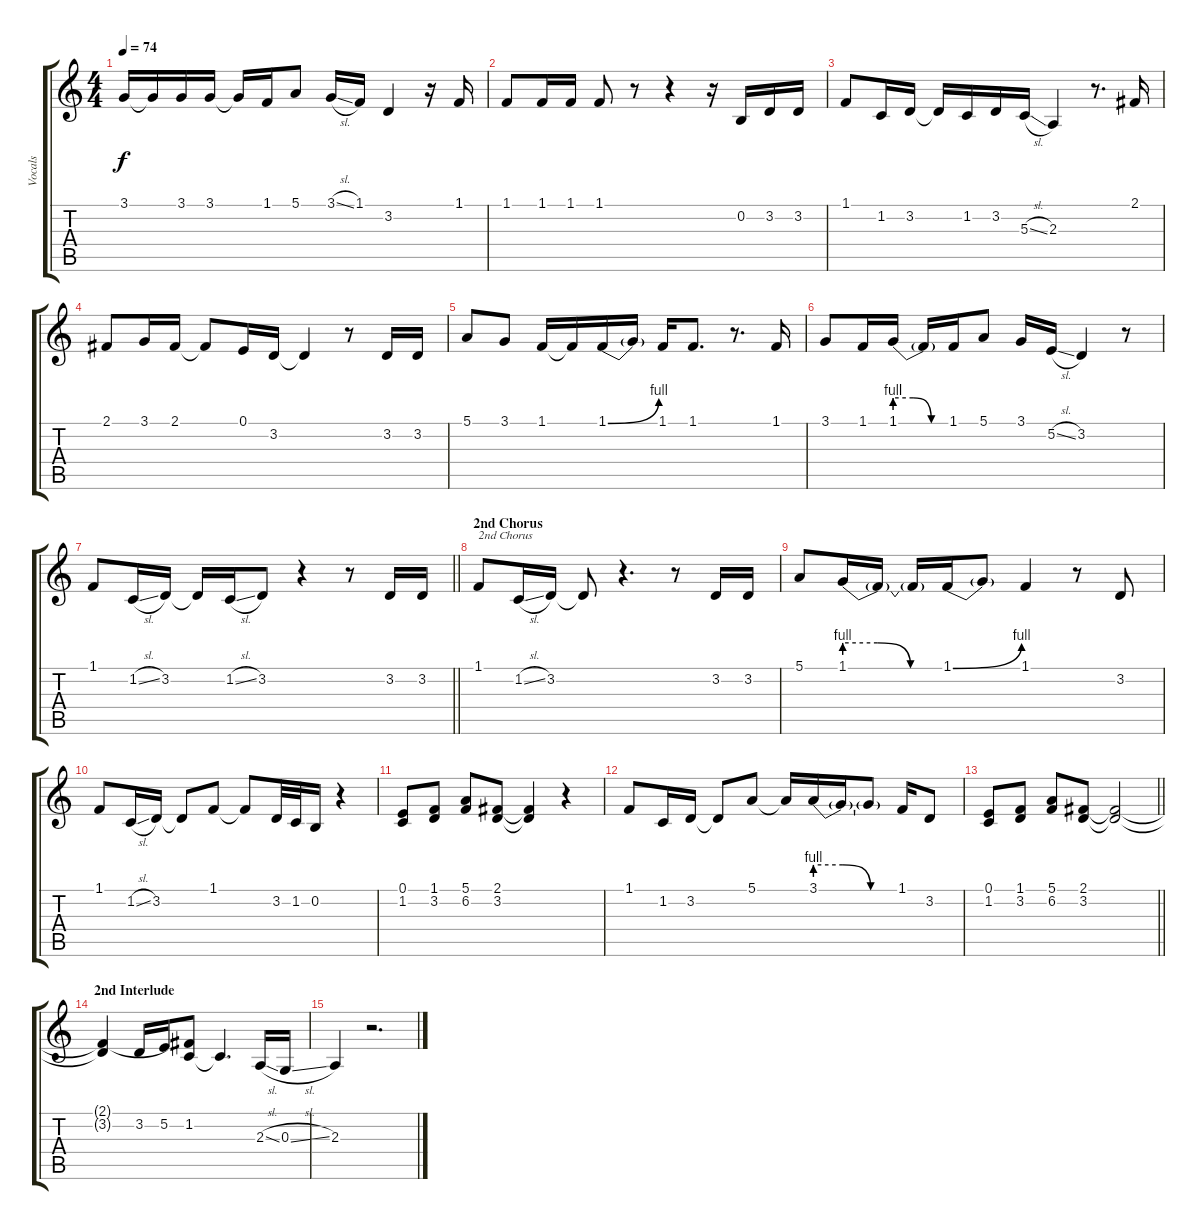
\track ("Vocals" "Vocals") {instrument tenorsax}
\staff {score tabs}
\tuning (E4 B3 G3 D3 A2 E2) {hide}
\ts (4 4)
\tempo 74
\clef g2
\ks c
3.1.16{dy f} 3.1{t}.16 3.1.16 3.1.16 3.1{t}.16 1.1.16 5.1.8 3.1{sl}.16 1.1.16 3.2.4 r.16 1.1.16 |
1.1.8 1.1.16 1.1.16 1.1.8 r.8 r.4 r.16 0.2.16 3.2.16 3.2.16 |
1.1.8 1.2.16 3.2.16 3.2{t}.16 1.2.16 3.2.16 5.3{sl}.16 2.3.4 r.8{d} 2.1.16 |
2.1.8 3.1.16 2.1.16 2.1{t}.8 0.1.16 3.2.16 3.2{t}.4 r.8 3.2.16 3.2.16 |
5.1.8 3.1.8 1.1.16 1.1{t}.16 1.1{be (bend 0 0 60 4)}.16 1.1{t}.16 1.1.16 1.1.8{d} r.8{d} 1.1.16 |
3.1.8 1.1.16 1.1{be (custom 0 4 20 4 40 0 60 0)}.16 1.1{t}.16 1.1.16 5.1.8 3.1.16 5.2{sl}.16 3.2.4 r.8 |
\barLineRight lightlight
1.1.8 1.2{sl}.16 3.2.16 3.2{t}.16 1.2{sl}.16 3.2.8 r.4 r.8 3.2.16 3.2.16 |
\section ("" "2nd Chorus")
1.1.8{txt "2nd Chorus"} 1.2{sl}.16 3.2.16 3.2{t}.8 r.4{d} r.8 3.2.16 3.2.16 |
5.1.8 1.1{be (custom 0 4 20 4 40 0 60 0)}.16 1.1{t}.16 1.1{t}.16 1.1{be (bend 0 0 60 4)}.16 1.1{t}.8 1.1.4 r.8 3.2.8 |
1.1.8 1.2{sl}.16 3.2.16 3.2{t}.8 1.1.8 1.1{t}.8 3.2.32 1.2.32 0.2.16 r.4 |
(0.1 1.2).8 (1.1 3.2).8 (5.1 6.2).8 (2.1 3.2).8 (2.1{t} 3.2{t}).4 r.4 |
1.1.8 1.2.16 3.2.16 3.2{t}.8 5.1.8 5.1{t}.16 3.1{be (custom 0 4 20 4 40 0 60 0)}.16 3.1{t}.16 3.1{t}.8 1.1.16 3.2.8 |
\barLineRight lightlight
(0.1 1.2).8 (1.1 3.2).8 (5.1 6.2).8 (2.1 3.2).8 (2.1{t} 3.2{t}).2 |
\section ("" "2nd Interlude")
(2.1{t} 3.2{t}).4 3.2.16 5.2.16 (2.1{t} 1.2).8 1.2{t}.4{d} 2.3{sl}.16 0.3{sl}.16 |
2.3.4 r.2{d}
